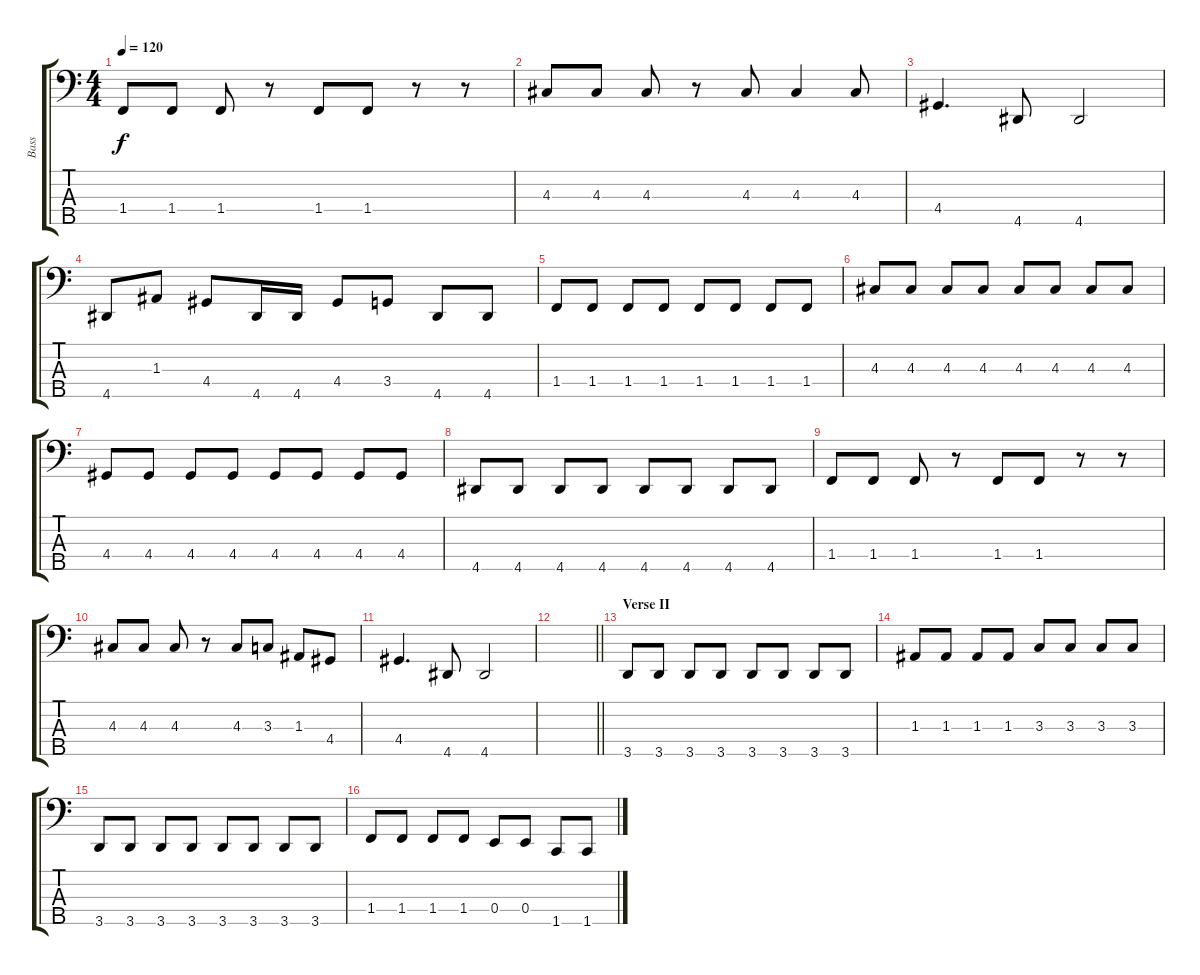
\track ("Bass" "Bass") {instrument electricbassfinger}
\staff {score tabs}
\tuning (G2 D2 A1 E1 B0) {hide}
\ts (4 4)
\tempo 120
\clef f4
\ks c
1.4.8{dy f} 1.4.8 1.4.8 r.8 1.4.8 1.4.8 r.8 r.8 |
4.3.8 4.3.8 4.3.8 r.8 4.3.8 4.3.4 4.3.8 |
4.4.4{d} 4.5.8 4.5.2 |
4.5.8 1.3.8 4.4.8 4.5.16 4.5.16 4.4.8 3.4.8 4.5.8 4.5.8 |
1.4.8 1.4.8 1.4.8 1.4.8 1.4.8 1.4.8 1.4.8 1.4.8 |
4.3.8 4.3.8 4.3.8 4.3.8 4.3.8 4.3.8 4.3.8 4.3.8 |
4.4.8 4.4.8 4.4.8 4.4.8 4.4.8 4.4.8 4.4.8 4.4.8 |
4.5.8 4.5.8 4.5.8 4.5.8 4.5.8 4.5.8 4.5.8 4.5.8 |
1.4.8 1.4.8 1.4.8 r.8 1.4.8 1.4.8 r.8 r.8 |
4.3.8 4.3.8 4.3.8 r.8 4.3.8 3.3.8 1.3.8 4.4.8 |
4.4.4{d} 4.5.8 4.5.2 |
\barLineRight lightlight
|
\section ("" "Verse II")
3.5.8 3.5.8 3.5.8 3.5.8 3.5.8 3.5.8 3.5.8 3.5.8 |
1.3.8 1.3.8 1.3.8 1.3.8 3.3.8 3.3.8 3.3.8 3.3.8 |
3.5.8 3.5.8 3.5.8 3.5.8 3.5.8 3.5.8 3.5.8 3.5.8 |
1.4.8 1.4.8 1.4.8 1.4.8 0.4.8 0.4.8 1.5.8 1.5.8
